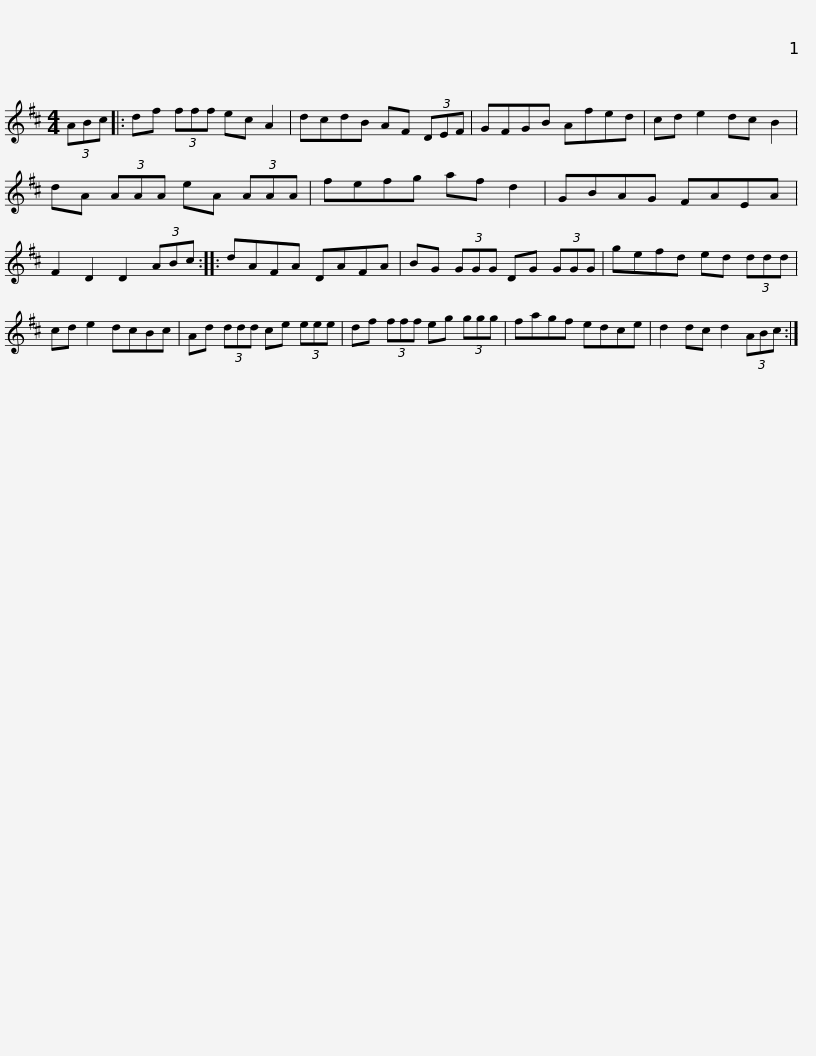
X:1
L:1/8
M:4/4
I:linebreak $
K:D
V:1 treble
V:1
 (3ABc |: df (3fff ec A2 | dcdB AF (3DEF | GFGB Afed | cd e2 dc B2 | %5
 dA (3AAA eA (3AAA |$ fefg af d2 | GBAG FAEA | F2 D2 D2 (3ABc :: dAFA DAFA | %10
 BG (3GGG DG (3GGG |$ gefd ed (3ddd | cd e2 dcBc | Ad (3ddd ce (3eee | df (3fff eg (3ggg | %15
 fagf edce |$ d2 dc d2 (3ABc :| %17
